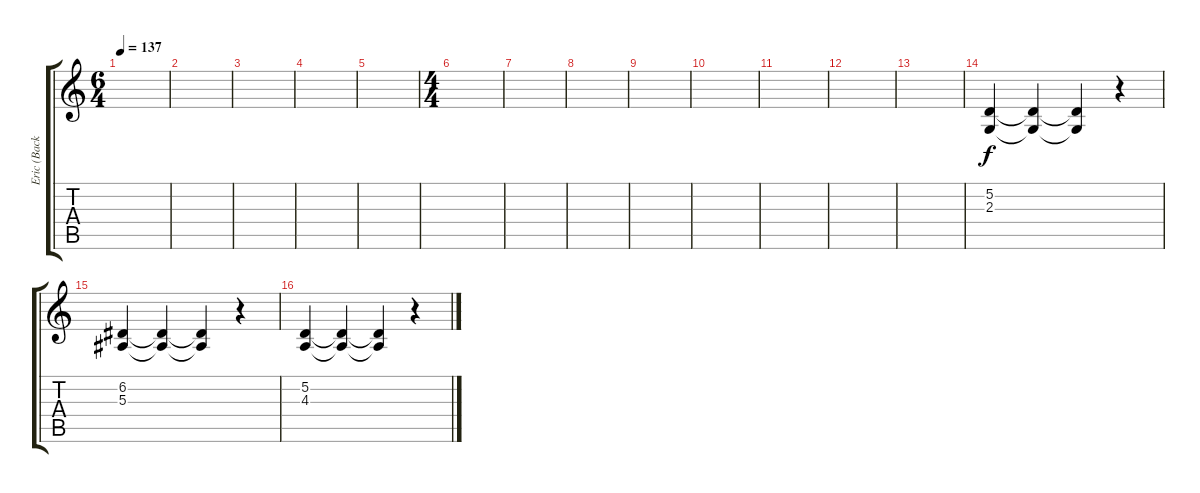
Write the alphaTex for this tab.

\track ("Eric (Backing Track)" "Eric (Back") {instrument choiraahs}
\staff {score tabs}
\tuning (D4 A3 F3 C3 G2 C2) {hide}
\ts (6 4)
\tempo 137
\clef g2
\ks c
|
|
|
|
|
\ts (4 4)
|
|
|
|
|
|
|
|
(5.2 2.3).4 (5.2{t} 2.3{t}).4 (5.2{t} 2.3{t}).4 r.4 |
(6.2 5.3).4 (6.2{t} 5.3{t}).4 (6.2{t} 5.3{t}).4 r.4 |
(5.2 4.3).4 (5.2{t} 4.3{t}).4 (5.2{t} 4.3{t}).4 r.4
